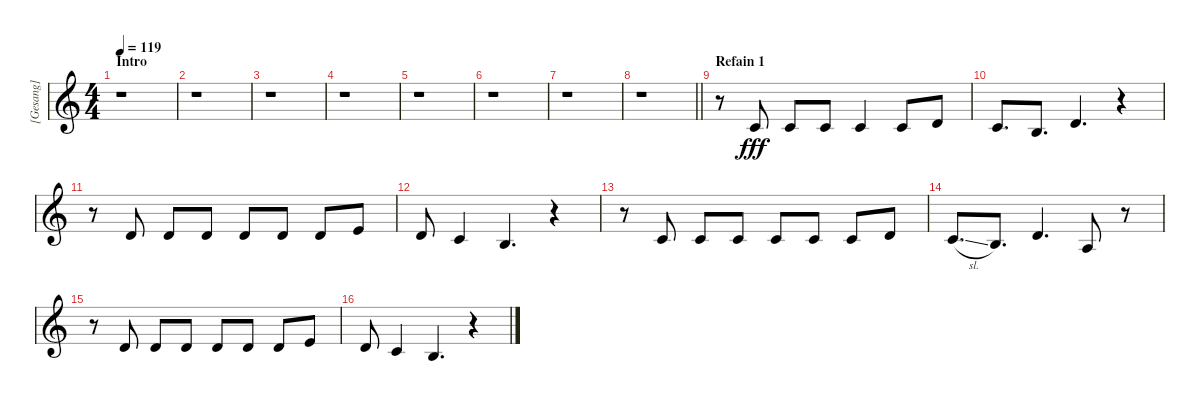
\track ("[Gesang]" "[Gesang]") {instrument tenorsax}
\staff {score}
\tuning (E4 B3 G3 D3 A2 E2) {hide}
\ts (4 4)
\section ("" "Intro")
\tempo 119
\clef g2
\ks aminor
r.1{dy fff instrument tenorsax} |
\ks c
r.1 |
r.1 |
r.1 |
r.1 |
r.1 |
r.1 |
\barLineRight lightlight
r.1 |
\section ("" "Refain 1")
r.8 1.2.8 1.2.8 1.2.8 1.2.4 1.2.8 3.2.8 |
1.2.8{d} 0.2.8{d} 3.2.4{d} r.4 |
r.8 3.2.8 3.2.8 3.2.8 3.2.8 3.2.8 3.2.8 5.2.8 |
3.2.8 1.2.4 0.2.4{d} r.4 |
r.8 1.2.8 1.2.8 1.2.8 1.2.8 1.2.8 1.2.8 3.2.8 |
1.2{sl}.8{d} 0.2.8{d} 3.2.4{d} 2.3.8 r.8 |
r.8 3.2.8 3.2.8 3.2.8 3.2.8 3.2.8 3.2.8 5.2.8 |
3.2.8 1.2.4 0.2.4{d} r.4
